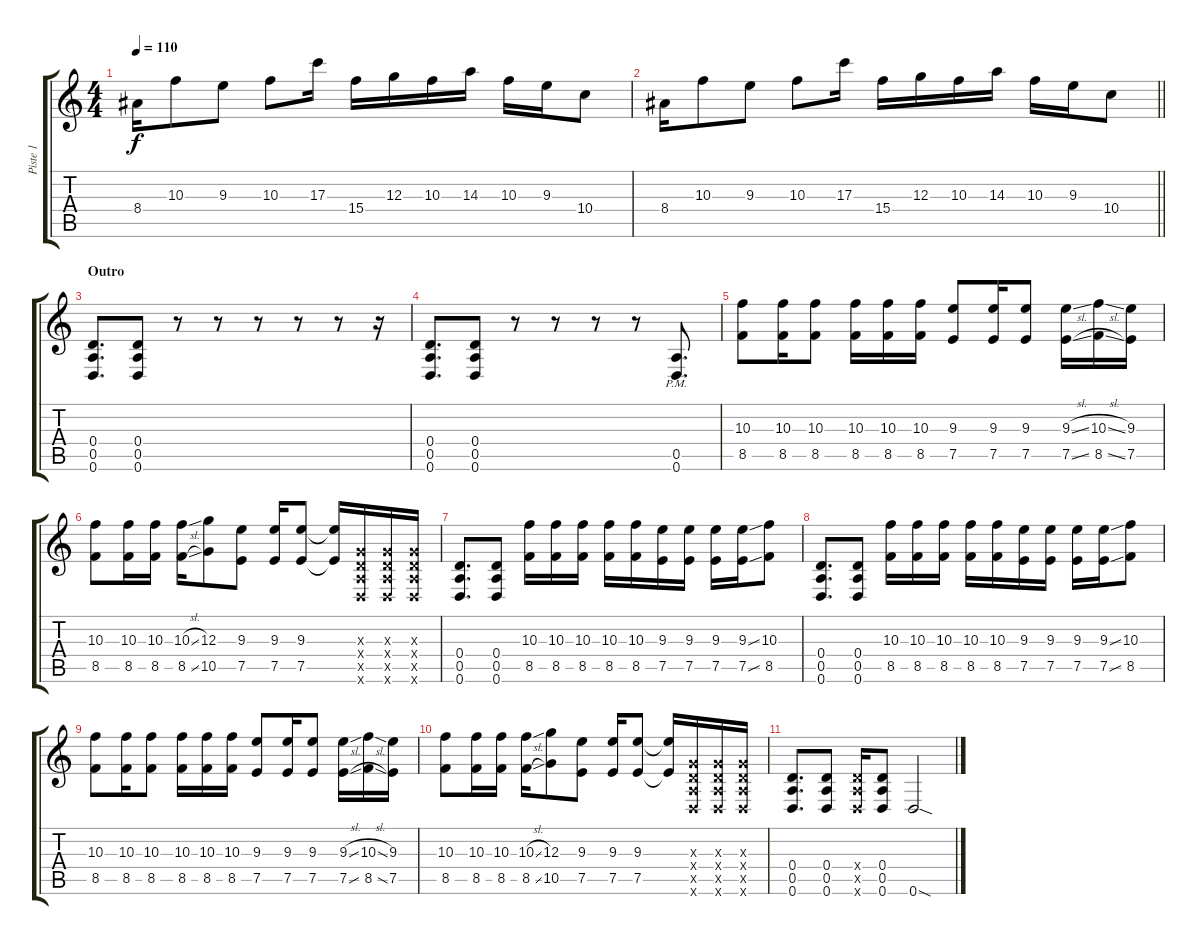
\track ("Piste 1" "Piste 1") {instrument distortionguitar}
\staff {score tabs}
\tuning (E4 B3 G3 D3 A2 D2) {hide}
\ts (4 4)
\tempo 110
\clef g2
\ks c
8.4.16{dy f} 10.3.8 9.3.8 10.3.8 17.3.16 15.4.16 12.3.16 10.3.16 14.3.16 10.3.16 9.3.16 10.4.8 |
\barLineRight lightlight
8.4.16 10.3.8 9.3.8 10.3.8 17.3.16 15.4.16 12.3.16 10.3.16 14.3.16 10.3.16 9.3.16 10.4.8 |
\section ("" "Outro")
(0.4 0.5 0.6).8{d} (0.4 0.5 0.6).8 r.8 r.8 r.8 r.8 r.8 r.16 |
(0.4 0.5 0.6).8{d} (0.4 0.5 0.6).8 r.8 r.8 r.8 r.8 (0.5{pm} 0.6{pm}).8{d} |
(10.3 8.5).8 (10.3 8.5).16 (10.3 8.5).8 (10.3 8.5).16 (10.3 8.5).16 (10.3 8.5).16 (9.3 7.5).8 (9.3 7.5).16 (9.3 7.5).8 (9.3{sl} 7.5{sl}).16 (10.3{sl} 8.5{sl}).16 (9.3 7.5).16 |
(10.3 8.5).8 (10.3 8.5).16 (10.3 8.5).16 (10.3{sl} 8.5{sl}).16 (12.3 10.5).8 (9.3 7.5).8 (9.3 7.5).16 (9.3 7.5).8 (9.3{t} 7.5{t}).16 (0.3{x} 0.4{x} 0.5{x} 0.6{x}).16 (0.3{x} 0.4{x} 0.5{x} 0.6{x}).16 (0.3{x} 0.4{x} 0.5{x} 0.6{x}).16 |
(0.4 0.5 0.6).8{d} (0.4 0.5 0.6).8 (10.3 8.5).16 (10.3 8.5).16 (10.3 8.5).16 (10.3 8.5).16 (10.3 8.5).16 (9.3 7.5).16 (9.3 7.5).16 (9.3 7.5).16 (9.3{ss} 7.5{ss}).16 (10.3 8.5).8 |
(0.4 0.5 0.6).8{d} (0.4 0.5 0.6).8 (10.3 8.5).16 (10.3 8.5).16 (10.3 8.5).16 (10.3 8.5).16 (10.3 8.5).16 (9.3 7.5).16 (9.3 7.5).16 (9.3 7.5).16 (9.3{ss} 7.5{ss}).16 (10.3 8.5).8 |
(10.3 8.5).8 (10.3 8.5).16 (10.3 8.5).8 (10.3 8.5).16 (10.3 8.5).16 (10.3 8.5).16 (9.3 7.5).8 (9.3 7.5).16 (9.3 7.5).8 (9.3{sl} 7.5{sl}).16 (10.3{sl} 8.5{sl}).16 (9.3 7.5).16 |
(10.3 8.5).8 (10.3 8.5).16 (10.3 8.5).16 (10.3{sl} 8.5{sl}).16 (12.3 10.5).8 (9.3 7.5).8 (9.3 7.5).16 (9.3 7.5).8 (9.3{t} 7.5{t}).16 (0.3{x} 0.4{x} 0.5{x} 0.6{x}).16 (0.3{x} 0.4{x} 0.5{x} 0.6{x}).16 (0.3{x} 0.4{x} 0.5{x} 0.6{x}).16 |
(0.4 0.5 0.6).8{d} (0.4 0.5 0.6).8 (0.4{x} 0.5{x} 0.6{x}).16 (0.4 0.5 0.6).8 0.6{sod}.2
